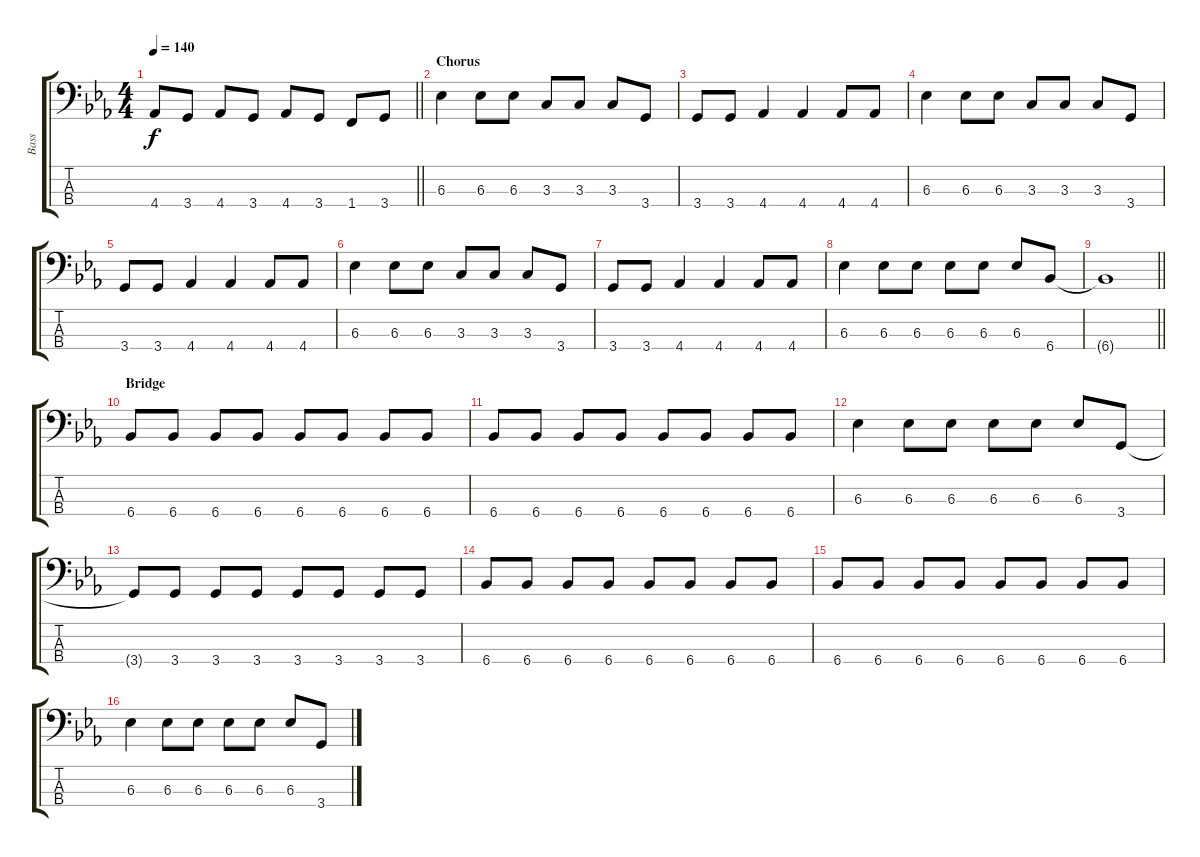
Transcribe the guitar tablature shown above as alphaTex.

\track ("Bass" "Bass") {instrument electricbassfinger}
\staff {score tabs}
\tuning (G2 D2 A1 E1) {hide}
\ts (4 4)
\tempo 140
\clef f4
\barLineRight lightlight
\ks eb
4.4.8{dy f} 3.4.8 4.4.8 3.4.8 4.4.8 3.4.8 1.4.8 3.4.8 |
\section ("" "Chorus")
6.3.4 6.3.8 6.3.8 3.3.8 3.3.8 3.3.8 3.4.8 |
3.4.8 3.4.8 4.4.4 4.4.4 4.4.8 4.4.8 |
6.3.4 6.3.8 6.3.8 3.3.8 3.3.8 3.3.8 3.4.8 |
3.4.8 3.4.8 4.4.4 4.4.4 4.4.8 4.4.8 |
6.3.4 6.3.8 6.3.8 3.3.8 3.3.8 3.3.8 3.4.8 |
3.4.8 3.4.8 4.4.4 4.4.4 4.4.8 4.4.8 |
6.3.4 6.3.8 6.3.8 6.3.8 6.3.8 6.3.8 6.4.8 |
\barLineRight lightlight
6.4{t}.1 |
\section ("" "Bridge")
6.4.8 6.4.8 6.4.8 6.4.8 6.4.8 6.4.8 6.4.8 6.4.8 |
6.4.8 6.4.8 6.4.8 6.4.8 6.4.8 6.4.8 6.4.8 6.4.8 |
6.3.4 6.3.8 6.3.8 6.3.8 6.3.8 6.3.8 3.4.8 |
3.4{t}.8 3.4.8 3.4.8 3.4.8 3.4.8 3.4.8 3.4.8 3.4.8 |
6.4.8 6.4.8 6.4.8 6.4.8 6.4.8 6.4.8 6.4.8 6.4.8 |
6.4.8 6.4.8 6.4.8 6.4.8 6.4.8 6.4.8 6.4.8 6.4.8 |
6.3.4 6.3.8 6.3.8 6.3.8 6.3.8 6.3.8 3.4.8
